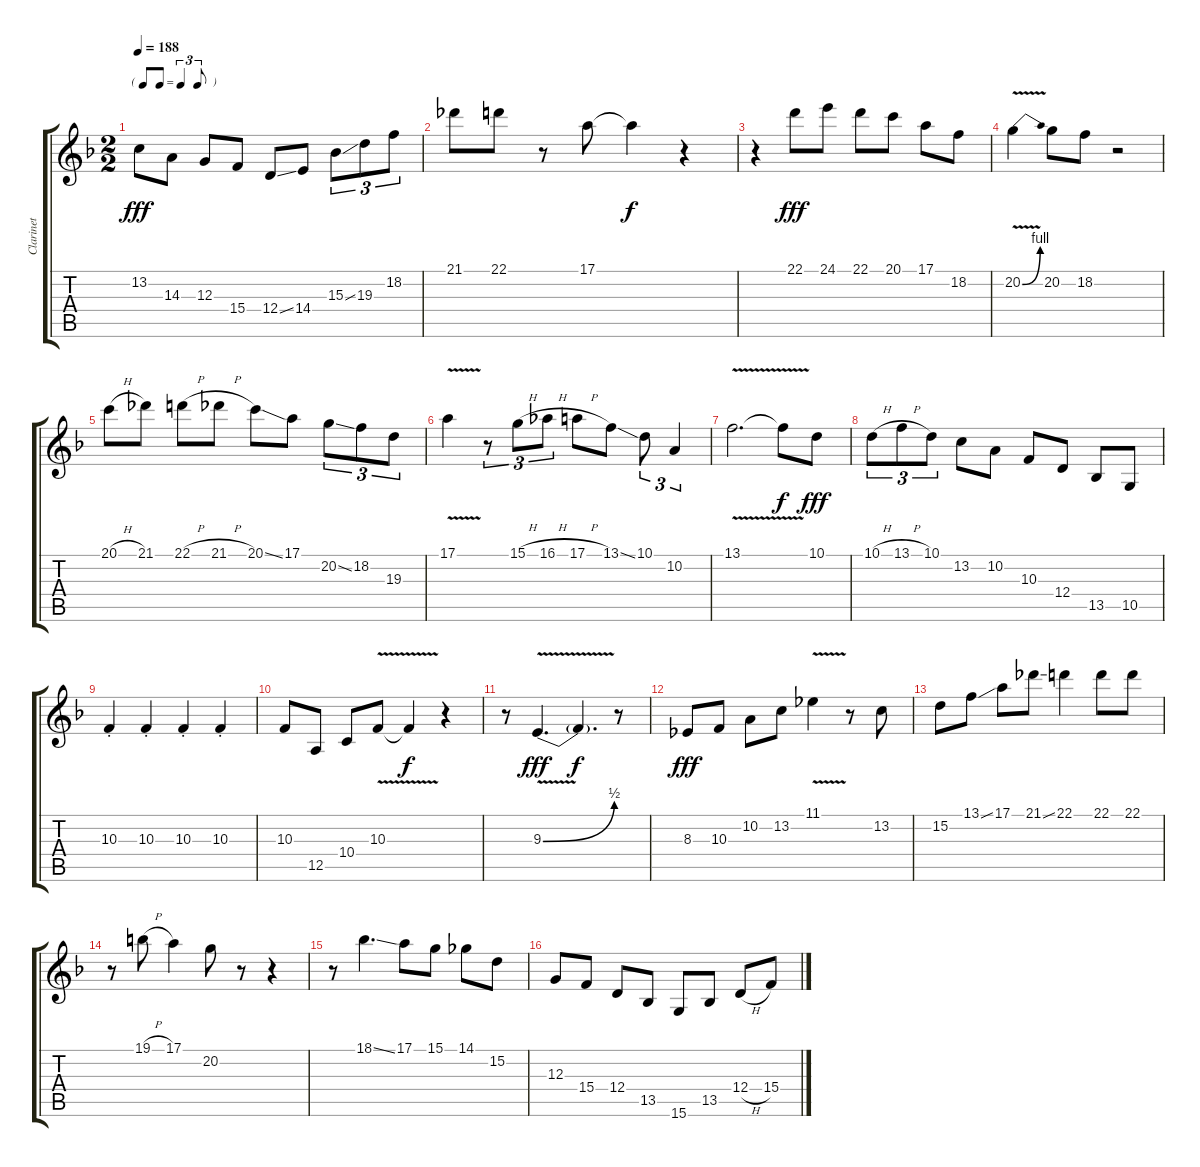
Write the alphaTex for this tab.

\track ("Clarinet" "Clarinet") {instrument clarinet}
\staff {score tabs}
\tuning (E4 B3 G3 D3 A2 E2) {hide}
\ts (2 2)
\tf triplet8th
\tempo 188
\clef g2
\ks f
13.2.8{dy fff} 14.3.8 12.3.8 15.4.8 12.4{ss}.8 14.4.8 15.3{ss}.8{tu (3 2)} 19.3.8{tu (3 2)} 18.2.8{tu (3 2)} |
21.1.8 22.1.8 r.8 17.1.8 17.1{t}.4{dy f} r.4 |
r.4 22.1.8{dy fff} 24.1.8 22.1.8 20.1.8 17.1.8 18.2.8 |
20.2{be (bend 0 0 60 4) v}.4 20.2.8 18.2.8 r.2 |
20.1{h}.8 21.1.8 22.1{h}.8 21.1{h}.8 20.1{ss}.8 17.1.8 20.2{ss}.8{tu (3 2)} 18.2.8{tu (3 2)} 19.3.8{tu (3 2)} |
17.1{v}.4 r.8{tu (3 2)} 15.1{h}.8{tu (3 2)} 16.1{h}.8{tu (3 2)} 17.1{h}.8 13.1{ss}.8 10.1.8{tu (3 2)} 10.2.4{tu (3 2)} |
13.1{v}.2{d} 13.1{t}.8{dy f} 10.1.8{dy fff} |
10.1{h}.8{tu (3 2)} 13.1{h}.8{tu (3 2)} 10.1.8{tu (3 2)} 13.2.8 10.2.8 10.3.8 12.4.8 13.5.8 10.5.8 |
10.3{st}.4 10.3{st}.4 10.3{st}.4 10.3{st}.4 |
10.3.8 12.5.8 10.4.8 10.3{v}.8 10.3{t}.4{dy f} r.4 |
r.8 9.3{be (bend 0 0 60 2) v}.4{d dy fff} 9.3{t}.4{d dy f} r.8 |
8.3.8{dy fff} 10.3.8 10.2.8 13.2.8 11.1{v}.4 r.8 13.2.8 |
15.2.8 13.1{ss}.8 17.1.8 21.1{ss}.8 22.1.4 22.1.8 22.1.8 |
r.8 19.1{h}.8 17.1.4 20.2.8 r.8 r.4 |
r.8 18.1{ss}.4{d} 17.1.8 15.1.8 14.1.8 15.2.8 |
12.3.8 15.4.8 12.4.8 13.5.8 15.6.8 13.5.8 12.4{h}.8 15.4.8
